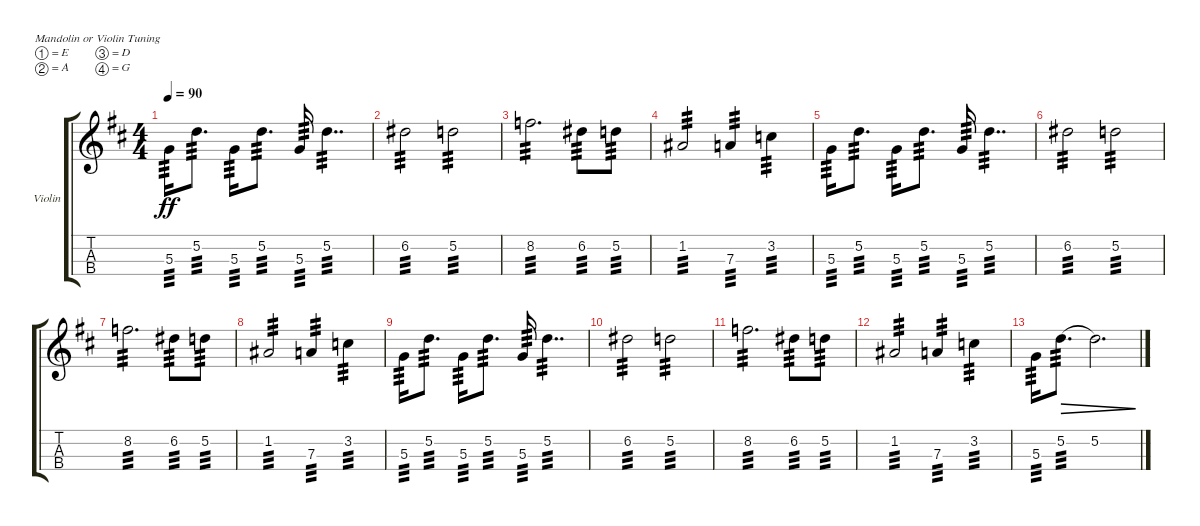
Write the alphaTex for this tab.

\defaultSystemsLayout 4
\bracketExtendMode groupsimilarinstruments
\firstSystemTrackNameOrientation horizontal
\otherSystemsTrackNameOrientation horizontal
\track ("Violin" "Violin") {instrument violin}
\staff {score tabs}
\tuning (E5 A4 D4 G3)
\ts (4 4)
\tempo 90
\clef g2
\scale
0.333333
\ks d
5.3.16{tp 3 dy ff} 5.2.8{d tp 3} 5.3.16{tp 3} 5.2.8{d tp 3} 5.3.16{tp 3} 5.2.4{dd tp 3} |
\scale
0.333333 6.2.2{tp 3} 5.2.2{tp 3} |
\scale
0.333333 8.2.2{d tp 3} 6.2.8{tp 3} 5.2.8{tp 3} |
\scale
0.333333 1.2.2{tp 3} 7.3.4{tp 3} 3.2.4{tp 3} |
\scale
0.333333 5.3.16{tp 3} 5.2.8{d tp 3} 5.3.16{tp 3} 5.2.8{d tp 3} 5.3.16{tp 3} 5.2.4{dd tp 3} |
\scale
0.333333 6.2.2{tp 3} 5.2.2{tp 3} |
\scale
0.333333 8.2.2{d tp 3} 6.2.8{tp 3} 5.2.8{tp 3} |
\scale
0.333333 1.2.2{tp 3} 7.3.4{tp 3} 3.2.4{tp 3} |
\scale
0.333333 5.3.16{tp 3} 5.2.8{d tp 3} 5.3.16{tp 3} 5.2.8{d tp 3} 5.3.16{tp 3} 5.2.4{dd tp 3} |
\scale
0.333333 6.2.2{tp 3} 5.2.2{tp 3} |
8.2.2{d tp 3} 6.2.8{tp 3} 5.2.8{tp 3} |
1.2.2{tp 3} 7.3.4{tp 3} 3.2.4{tp 3} |
5.3.16{tp 3} 5.2.8{d tp 3 dec legatoorigin} 5.2.2{d dec}
